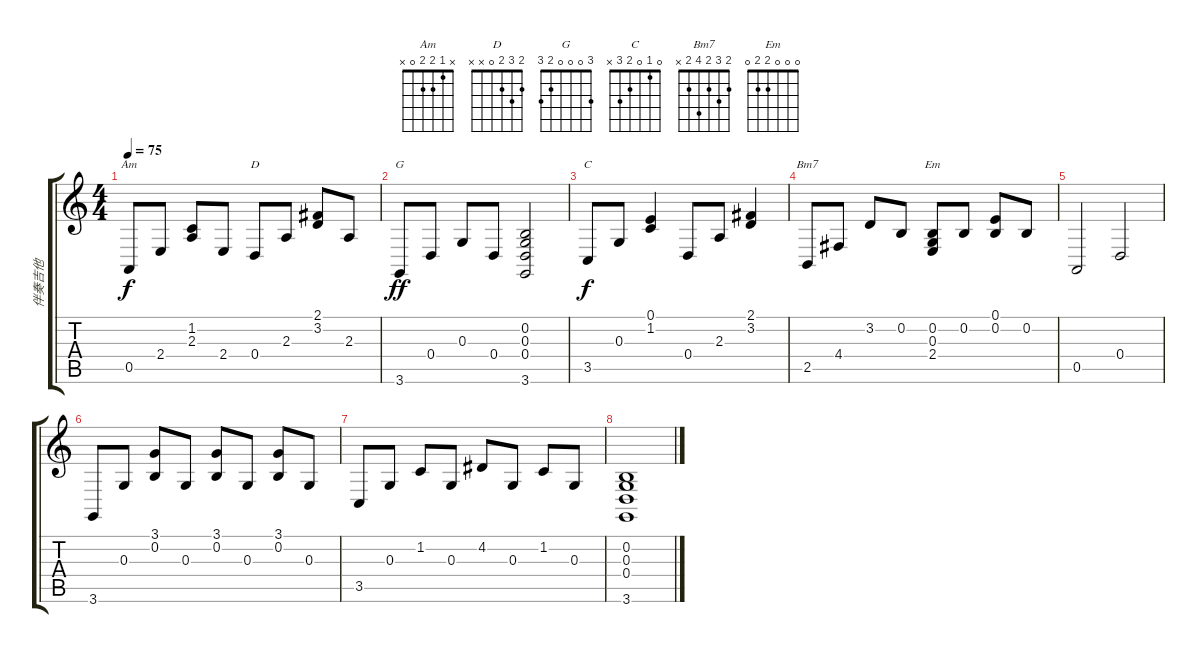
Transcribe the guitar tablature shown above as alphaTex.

\track ("伴奏吉他" "伴奏吉他") {instrument acousticgrandpiano}
\staff {score tabs}
\tuning (E4 B3 G3 D3 A2 E2) {hide}
\chord ("Am" x 1 2 2 0 x)
\chord ("D" 2 3 2 0 x x)
\chord ("G" 3 0 0 0 2 3)
\chord ("C" 0 1 0 2 3 x)
\chord ("Bm7" 2 3 2 4 2 x)
\chord ("Em" 0 0 0 2 2 0)
\ts (4 4)
\tempo 75
\clef g2
\ks c
0.5.8{ch "Am" dy f} 2.4.8 (1.2 2.3).8 2.4.8 0.4.8{ch "D"} 2.3.8 (2.1 3.2).8 2.3.8 |
3.6.8{ch "G" dy ff} 0.4.8 0.3.8 0.4.8 (0.2 0.3 0.4 3.6).2 |
3.5.8{ch "C" dy f} 0.3.8 (0.1 1.2).4 0.4.8 2.3.8 (2.1 3.2).4 |
2.5.8{ch "Bm7"} 4.4.8 3.2.8 0.2.8 (0.2 0.3 2.4).8{ch "Em"} 0.2.8 (0.1 0.2).8 0.2.8 |
0.5.2 0.4.2 |
3.6.8 0.3.8 (3.1 0.2).8 0.3.8 (3.1 0.2).8 0.3.8 (3.1 0.2).8 0.3.8 |
3.5.8 0.3.8 1.2.8 0.3.8 4.2.8 0.3.8 1.2.8 0.3.8 |
(0.2 0.3 0.4 3.6).1
